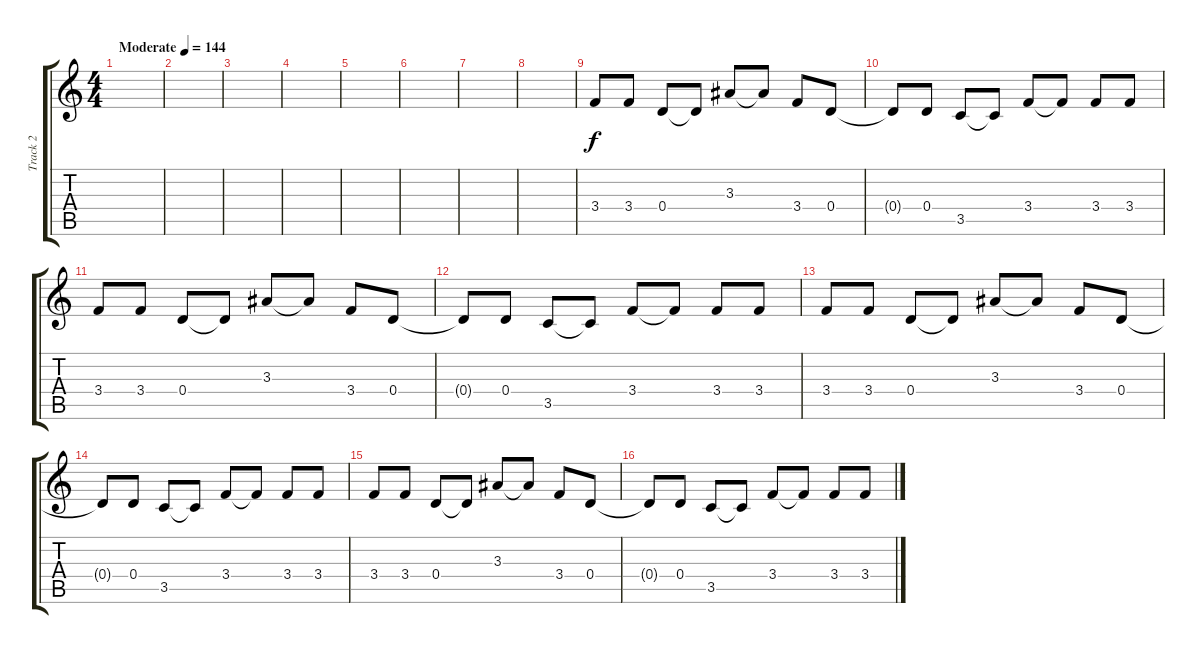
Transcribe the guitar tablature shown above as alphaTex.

\track ("Track 2" "Track 2") {instrument acousticguitarsteel}
\staff {score tabs}
\tuning (E4 B3 G3 D3 A2 E2) {hide}
\ts (4 4)
\tempo (144 "Moderate")
\clef g2
\ks c
|
|
|
|
|
|
|
|
3.4.8 3.4.8 0.4.8 0.4{t}.8 3.3.8 3.3{t}.8 3.4.8 0.4.8 |
0.4{t}.8 0.4.8 3.5.8 3.5{t}.8 3.4.8 3.4{t}.8 3.4.8 3.4.8 |
3.4.8 3.4.8 0.4.8 0.4{t}.8 3.3.8 3.3{t}.8 3.4.8 0.4.8 |
0.4{t}.8 0.4.8 3.5.8 3.5{t}.8 3.4.8 3.4{t}.8 3.4.8 3.4.8 |
3.4.8 3.4.8 0.4.8 0.4{t}.8 3.3.8 3.3{t}.8 3.4.8 0.4.8 |
0.4{t}.8 0.4.8 3.5.8 3.5{t}.8 3.4.8 3.4{t}.8 3.4.8 3.4.8 |
3.4.8 3.4.8 0.4.8 0.4{t}.8 3.3.8 3.3{t}.8 3.4.8 0.4.8 |
0.4{t}.8 0.4.8 3.5.8 3.5{t}.8 3.4.8 3.4{t}.8 3.4.8 3.4.8
